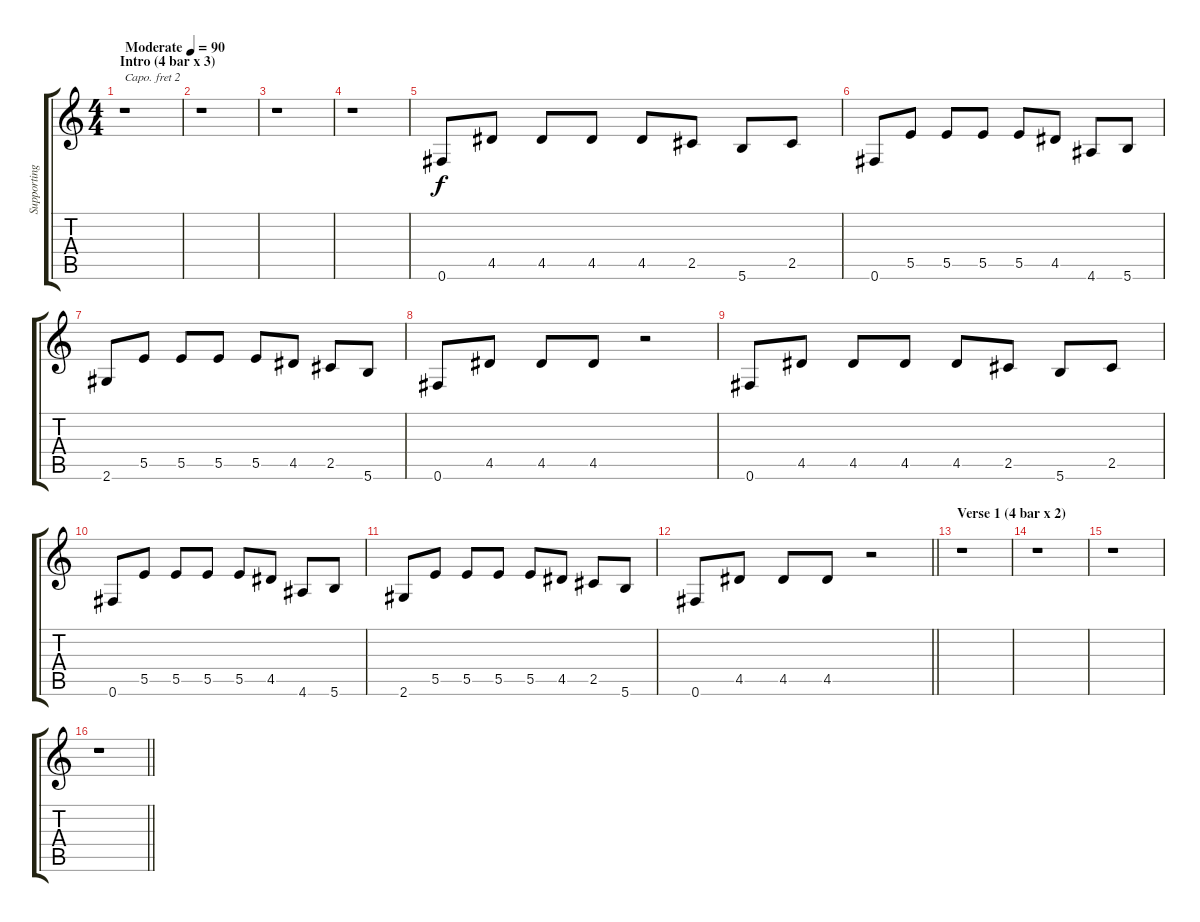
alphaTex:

\track ("Supporting Guitar" "Supporting") {instrument electricguitarclean}
\staff {score tabs}
\capo 2
\tuning (E4 B3 G3 D3 A2 E2) {hide}
\ts (4 4)
\section ("" "Intro (4 bar x 3)")
\tempo (90 "Moderate")
\clef g2
\ks c
r.1{dy f instrument electricguitarclean} |
r.1 |
r.1 |
r.1 |
0.6.8 4.5.8 4.5.8 4.5.8 4.5.8 2.5.8 5.6.8 2.5.8 |
0.6.8 5.5.8 5.5.8 5.5.8 5.5.8 4.5.8 4.6.8 5.6.8 |
2.6.8 5.5.8 5.5.8 5.5.8 5.5.8 4.5.8 2.5.8 5.6.8 |
0.6.8 4.5.8 4.5.8 4.5.8 r.2 |
0.6.8 4.5.8 4.5.8 4.5.8 4.5.8 2.5.8 5.6.8 2.5.8 |
0.6.8 5.5.8 5.5.8 5.5.8 5.5.8 4.5.8 4.6.8 5.6.8 |
2.6.8 5.5.8 5.5.8 5.5.8 5.5.8 4.5.8 2.5.8 5.6.8 |
\barLineRight lightlight
0.6.8 4.5.8 4.5.8 4.5.8 r.2 |
\section ("" "Verse 1 (4 bar x 2)")
r.1 |
r.1 |
r.1 |
\barLineRight lightlight
r.1
